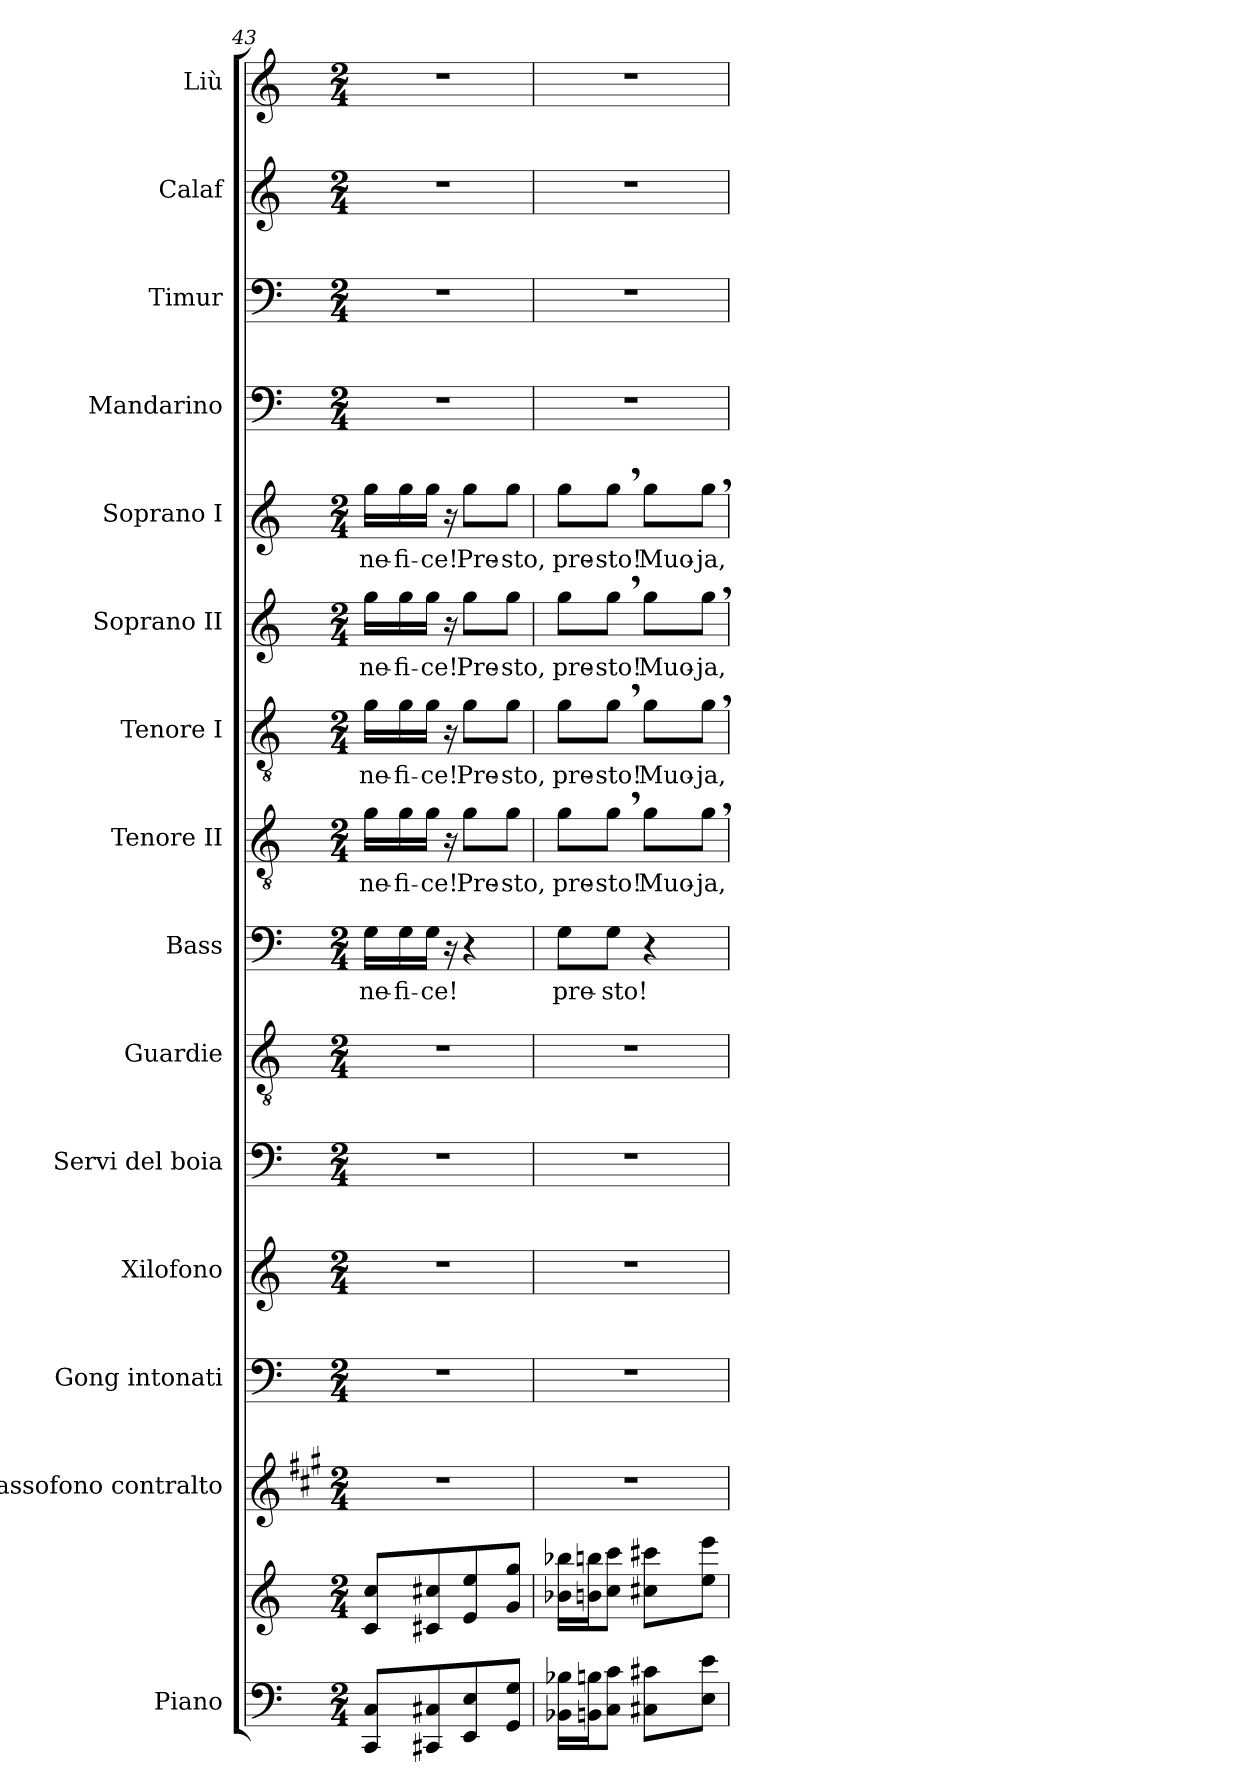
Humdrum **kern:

**kern	**kern	**kern	**kern	**kern	**kern	**kern	**kern	**text	**kern	**text	**kern	**text	**kern	**text	**kern	**text	**kern	**kern	**kern	**kern
*part15	*part15	*part14	*part13	*part12	*part11	*part10	*part9	*part9	*part8	*part8	*part7	*part7	*part6	*part6	*part5	*part5	*part4	*part3	*part2	*part1
*staff16	*staff15	*staff14	*staff13	*staff12	*staff11	*staff10	*staff9	*staff9	*staff8	*staff8	*staff7	*staff7	*staff6	*staff6	*staff5	*staff5	*staff4	*staff3	*staff2	*staff1
*I"Piano	*	*I"Sassofono contralto	*I"Gong intonati	*I"Xilofono	*I"Servi del boia	*I"Guardie	*I"Bass	*	*I"Tenore II	*	*I"Tenore I	*	*I"Soprano II	*	*I"Soprano I	*	*I"Mandarino	*I"Timur	*I"Calaf	*I"Liù
*I'Pno.	*	*	*I'Gong int.	*I'Xil.	*I'Ser.B.	*I'G.	*I'B.	*	*I'T. II	*	*I'T. I	*	*I'S. II	*	*I'S. I	*	*I'M.	*I'T.	*I'C.	*I'L.
*clefF4	*clefG2	*clefG2	*clefF4	*clefG2	*clefF4	*clefGv2	*clefF4	*	*clefGv2	*	*clefGv2	*	*clefG2	*	*clefG2	*	*clefF4	*clefF4	*clefG2	*clefG2
*	*	*ITrd5c9	*	*ITrd-7c-12	*	*	*	*	*	*	*	*	*	*	*	*	*	*	*	*
*k[]	*k[]	*k[]	*k[]	*k[]	*k[]	*k[]	*k[]	*	*k[]	*	*k[]	*	*k[]	*	*k[]	*	*k[]	*k[]	*k[]	*k[]
*M2/4	*M2/4	*M2/4	*M2/4	*M2/4	*M2/4	*M2/4	*M2/4	*	*M2/4	*	*M2/4	*	*M2/4	*	*M2/4	*	*M2/4	*M2/4	*M2/4	*M2/4
=43	=43	=43	=43	=43	=43	=43	=43	=43	=43	=43	=43	=43	=43	=43	=43	=43	=43	=43	=43	=43
!	!	!	!	!	!	!	!	!LO:LY:b	!	!LO:LY:b	!	!LO:LY:b	!	!LO:LY:b	!	!LO:LY:b	!	!	!	!
8CC/ 8C/L	8c/ 8cc/L	2r	2r	2r	2r	2r	16G\LL	-ne-	16g\LL	-ne-	16g\LL	-ne-	16gg\LL	-ne-	16gg\LL	-ne-	2r	2r	2r	2r
!	!	!	!	!	!	!	!	!LO:LY:b	!	!LO:LY:b	!	!LO:LY:b	!	!LO:LY:b	!	!LO:LY:b	!	!	!	!
.	.	.	.	.	.	.	16G\	-fi-	16g\	-fi-	16g\	-fi-	16gg\	-fi-	16gg\	-fi-	.	.	.	.
!	!	!	!	!	!	!	!	!LO:LY:b	!	!LO:LY:b	!	!LO:LY:b	!	!LO:LY:b	!	!LO:LY:b	!	!	!	!
8CC#X/ 8C#X/	8c#X/ 8cc#X/	.	.	.	.	.	16G\JJ	-ce!	16g\JJ	-ce!	16g\JJ	-ce!	16gg\JJ	-ce!	16gg\JJ	-ce!	.	.	.	.
.	.	.	.	.	.	.	16r	.	16r	.	16r	.	16r	.	16r	.	.	.	.	.
!	!	!	!	!	!	!	!	!	!	!LO:LY:b	!	!LO:LY:b	!	!LO:LY:b	!	!LO:LY:b	!	!	!	!
8EE/ 8E/	8e/ 8ee/	.	.	.	.	.	4r	.	8g\L	Pre-	8g\L	Pre-	8gg\L	Pre-	8gg\L	Pre-	.	.	.	.
!	!	!	!	!	!	!	!	!	!	!LO:LY:b	!	!LO:LY:b	!	!LO:LY:b	!	!LO:LY:b	!	!	!	!
8GG/ 8G/J	8g/ 8gg/J	.	.	.	.	.	.	.	8g\J	-sto,	8g\J	-sto,	8gg\J	-sto,	8gg\J	-sto,	.	.	.	.
!!LO:PB:g=z
=44	=44	=44	=44	=44	=44	=44	=44	=44	=44	=44	=44	=44	=44	=44	=44	=44	=44	=44	=44	=44
!	!	!	!	!	!	!	!	!LO:LY:b	!	!LO:LY:b	!	!LO:LY:b	!	!LO:LY:b	!	!LO:LY:b	!	!	!	!
16BB-X\ 16B-X\LL	16b-X\ 16bb-X\LL	2r	2r	2r	2r	2r	8G\L	pre-	8g\L	pre-	8g\L	pre-	8gg\L	pre-	8gg\L	pre-	2r	2r	2r	2r
16BBn\ 16Bn\J	16bn\ 16bbn\J	.	.	.	.	.	.	.	.	.	.	.	.	.	.	.	.	.	.	.
!	!	!	!	!	!	!	!	!LO:LY:b	!	!LO:LY:b	!	!LO:LY:b	!	!LO:LY:b	!	!LO:LY:b	!	!	!	!
8C\ 8c\J	8cc\ 8ccc\J	.	.	.	.	.	8G\J	-sto!	8g,\J	-sto!	8g,\J	-sto!	8gg,\J	-sto!	8gg,\J	-sto!	.	.	.	.
!	!	!	!	!	!	!	!	!	!	!LO:LY:b	!	!LO:LY:b	!	!LO:LY:b	!	!LO:LY:b	!	!	!	!
8C#X\ 8c#X\L	8cc#X\ 8ccc#X\L	.	.	.	.	.	4r	.	8g\L	Muo-	8g\L	Muo-	8gg\L	Muo-	8gg\L	Muo-	.	.	.	.
!	!	!	!	!	!	!	!	!	!	!LO:LY:b	!	!LO:LY:b	!	!LO:LY:b	!	!LO:LY:b	!	!	!	!
8E\ 8e\J	8ee\ 8eee\J	.	.	.	.	.	.	.	8g,\J	-ja,	8g,\J	-ja,	8gg,\J	-ja,	8gg,\J	-ja,	.	.	.	.
=	=	=	=	=	=	=	=	=	=	=	=	=	=	=	=	=	=	=	=	=
*-	*-	*-	*-	*-	*-	*-	*-	*-	*-	*-	*-	*-	*-	*-	*-	*-	*-	*-	*-	*-
